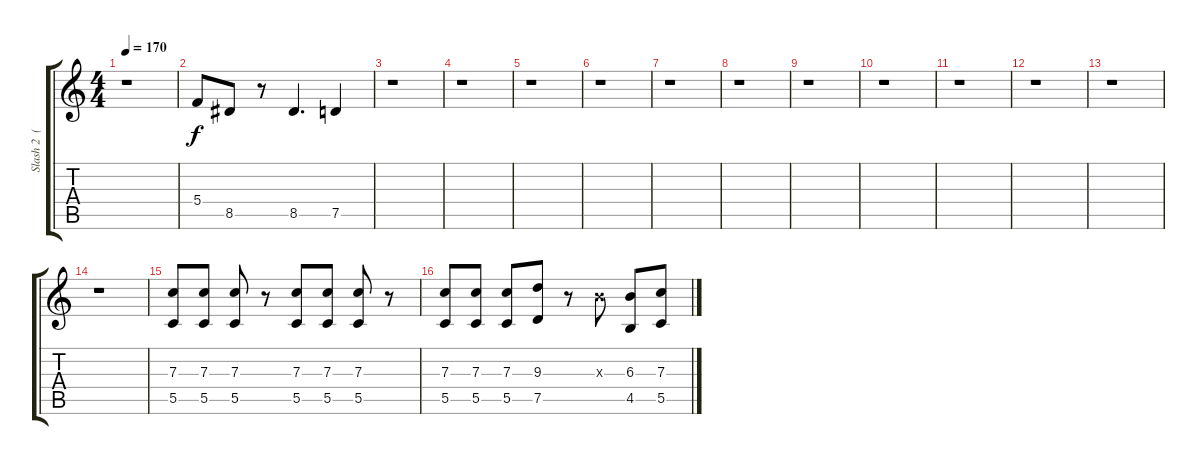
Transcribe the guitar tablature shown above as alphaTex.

\track ("Slash 2  ( Lead Guitar )" "Slash 2  (") {instrument distortionguitar}
\staff {score tabs}
\tuning (D4 A3 F3 C3 G2 C2) {hide}
\ts (4 4)
\tempo 170
\clef g2
\ks c
r.1{dy f} |
5.4.8 8.5.8 r.8 8.5.4{d} 7.5.4 |
r.1 |
r.1 |
r.1 |
r.1 |
r.1 |
r.1 |
r.1 |
r.1 |
r.1 |
r.1 |
r.1 |
r.1 |
(7.3 5.5).8 (7.3 5.5).8 (7.3 5.5).8 r.8 (7.3 5.5).8 (7.3 5.5).8 (7.3 5.5).8 r.8 |
(7.3 5.5).8 (7.3 5.5).8 (7.3 5.5).8 (9.3 7.5).8 r.8 6.3{x}.8 (6.3 4.5).8 (7.3 5.5).8
